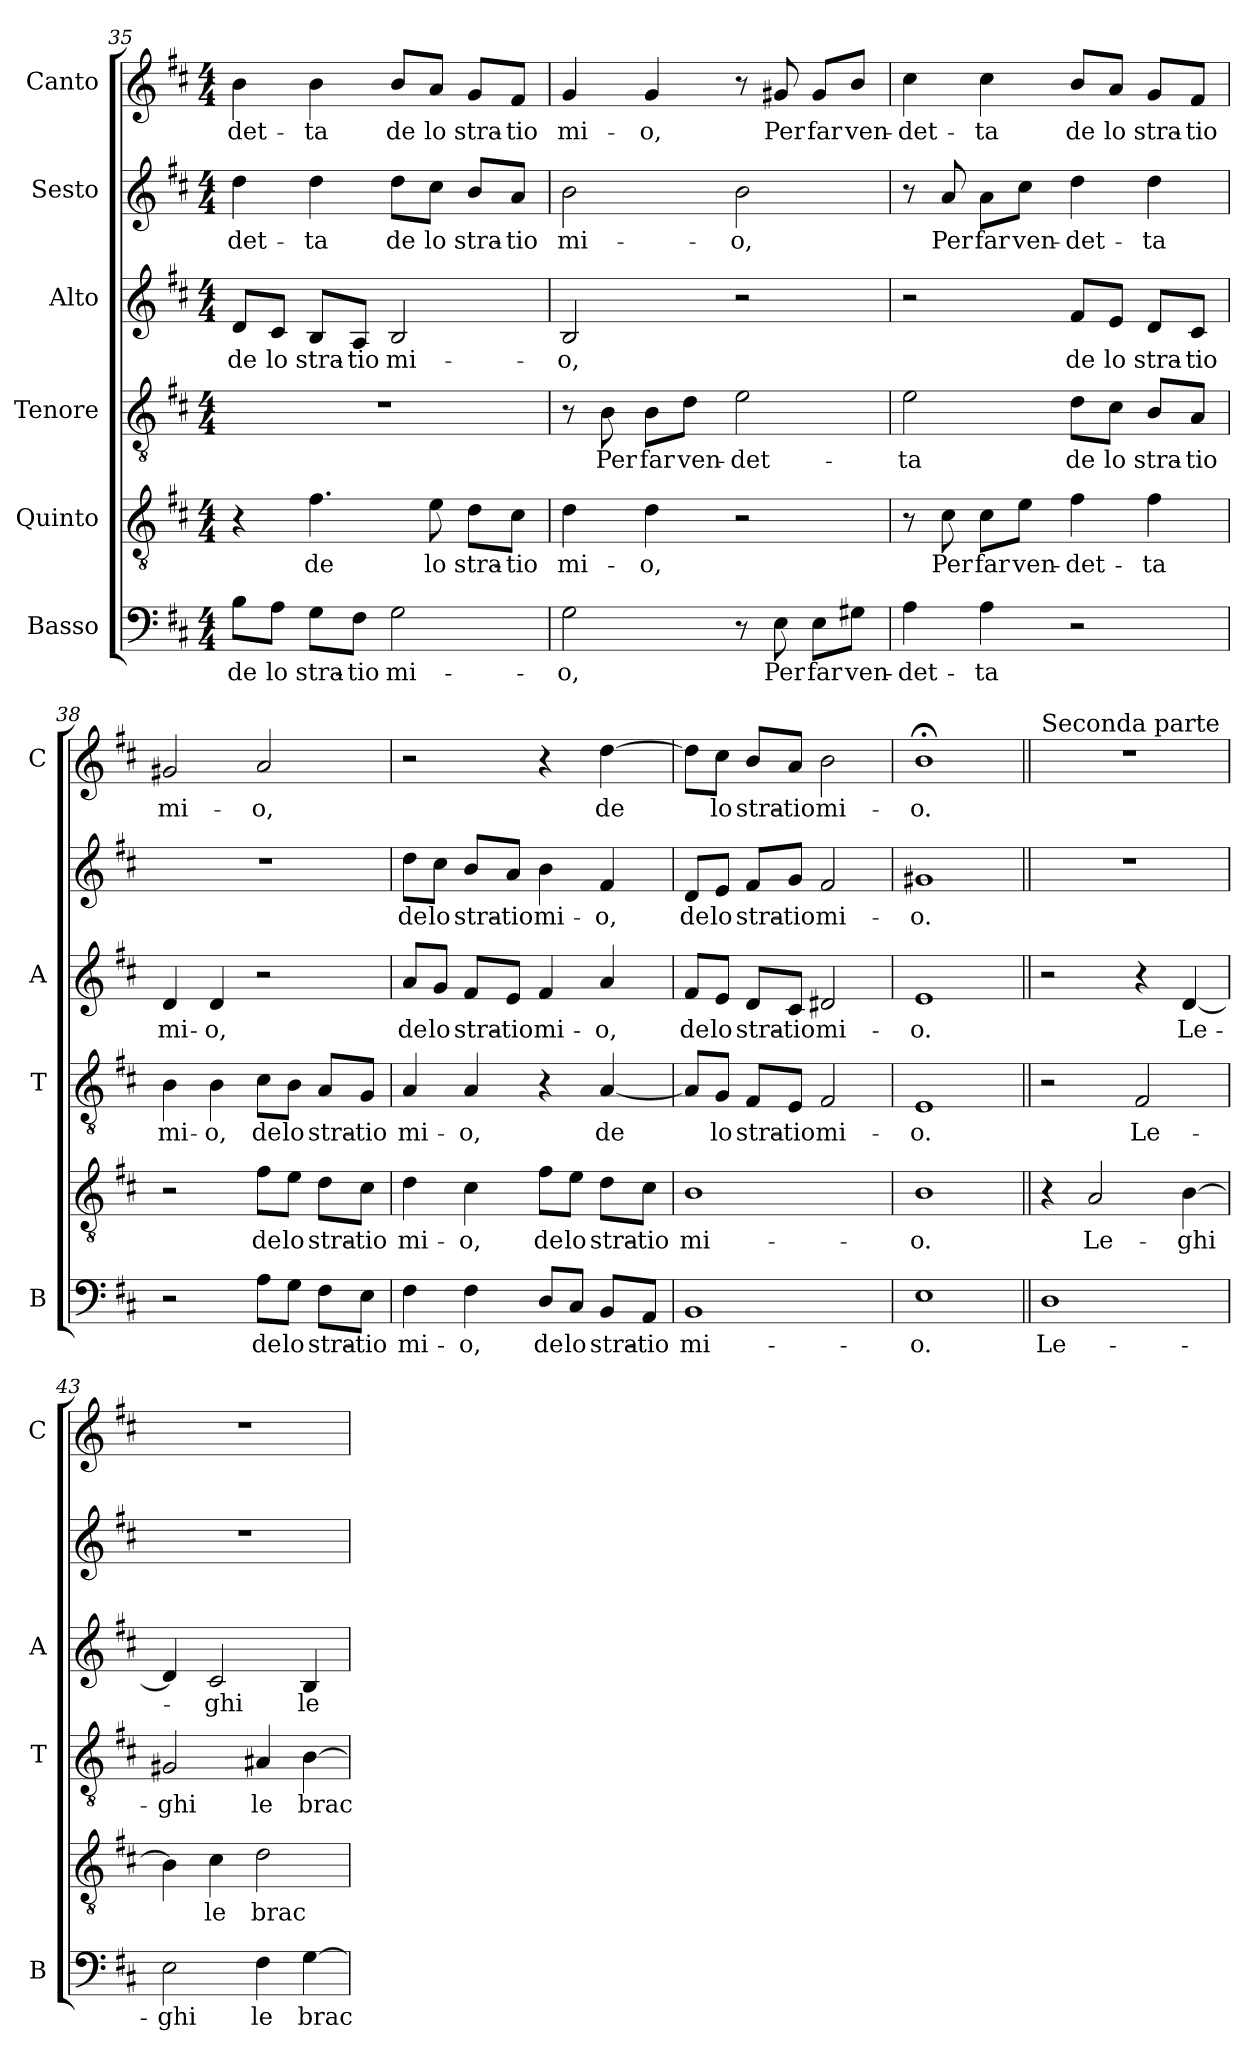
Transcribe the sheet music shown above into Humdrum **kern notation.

**kern	**text	**kern	**text	**kern	**text	**kern	**text	**kern	**text	**kern	**text
*part6	*part6	*part5	*part5	*part4	*part4	*part3	*part3	*part2	*part2	*part1	*part1
*staff6	*staff6	*staff5	*staff5	*staff4	*staff4	*staff3	*staff3	*staff2	*staff2	*staff1	*staff1
*I"Basso	*	*I"Quinto	*	*I"Tenore	*	*I"Alto	*	*I"Sesto	*	*I"Canto	*
*I'B	*	*	*	*I'T	*	*I'A	*	*	*	*I'C	*
*clefF4	*	*clefGv2	*	*clefGv2	*	*clefG2	*	*clefG2	*	*clefG2	*
*k[f#c#]	*	*k[f#c#]	*	*k[f#c#]	*	*k[f#c#]	*	*k[f#c#]	*	*k[f#c#]	*
*D:	*	*D:	*	*D:	*	*D:	*	*D:	*	*D:	*
*M4/4	*	*M4/4	*	*M4/4	*	*M4/4	*	*M4/4	*	*M4/4	*
=35	=35	=35	=35	=35	=35	=35	=35	=35	=35	=35	=35
!	!LO:LY:b	!	!	!	!	!	!LO:LY:b	!	!LO:LY:b	!	!LO:LY:b
8B\L	de	4r	.	1r	.	8d/L	de	4dd\	-det-	4b\	-det-
!	!LO:LY:b	!	!	!	!	!	!LO:LY:b	!	!	!	!
8A\J	lo	.	.	.	.	8c#/J	lo	.	.	.	.
!	!LO:LY:b	!	!LO:LY:b	!	!	!	!LO:LY:b	!	!LO:LY:b	!	!LO:LY:b
8G\L	stra-	4.f#\	de	.	.	8B/L	stra-	4dd\	-ta	4b\	-ta
!	!LO:LY:b	!	!	!	!	!	!LO:LY:b	!	!	!	!
8F#\J	-tio	.	.	.	.	8A/J	-tio	.	.	.	.
!	!LO:LY:b	!	!	!	!	!	!LO:LY:b	!	!LO:LY:b	!	!LO:LY:b
2G\	mi-	.	.	.	.	2B/	mi-	8dd\L	de	8b/L	de
!	!	!	!LO:LY:b	!	!	!	!	!	!LO:LY:b	!	!LO:LY:b
.	.	8e\	lo	.	.	.	.	8cc#\J	lo	8a/J	lo
!	!	!	!LO:LY:b	!	!	!	!	!	!LO:LY:b	!	!LO:LY:b
.	.	8d\L	stra-	.	.	.	.	8b/L	stra-	8g/L	stra-
!	!	!	!LO:LY:b	!	!	!	!	!	!LO:LY:b	!	!LO:LY:b
.	.	8c#\J	-tio	.	.	.	.	8a/J	-tio	8f#/J	-tio
!!LO:PB:g=z
=36	=36	=36	=36	=36	=36	=36	=36	=36	=36	=36	=36
!	!LO:LY:b	!	!LO:LY:b	!	!	!	!LO:LY:b	!	!LO:LY:b	!	!LO:LY:b
2G\	-o,	4d\	mi-	8r	.	2B/	-o,	2b\	mi-	4g/	mi-
!	!	!	!	!	!LO:LY:b	!	!	!	!	!	!
.	.	.	.	8B\	Per	.	.	.	.	.	.
!	!	!	!LO:LY:b	!	!LO:LY:b	!	!	!	!	!	!LO:LY:b
.	.	4d\	-o,	8B\L	far	.	.	.	.	4g/	-o,
!	!	!	!	!	!LO:LY:b	!	!	!	!	!	!
.	.	.	.	8d\J	ven-	.	.	.	.	.	.
!	!	!	!	!	!LO:LY:b	!	!	!	!LO:LY:b	!	!
8r	.	2r	.	2e\	-det-	2r	.	2b\	-o,	8r	.
!	!LO:LY:b	!	!	!	!	!	!	!	!	!	!LO:LY:b
8E\	Per	.	.	.	.	.	.	.	.	8g#X/	Per
!	!LO:LY:b	!	!	!	!	!	!	!	!	!	!LO:LY:b
8E\L	far	.	.	.	.	.	.	.	.	8g#/L	far
!	!LO:LY:b	!	!	!	!	!	!	!	!	!	!LO:LY:b
8G#X\J	ven-	.	.	.	.	.	.	.	.	8b/J	ven-
=37	=37	=37	=37	=37	=37	=37	=37	=37	=37	=37	=37
!	!LO:LY:b	!	!	!	!LO:LY:b	!	!	!	!	!	!LO:LY:b
4A\	-det-	8r	.	2e\	-ta	2r	.	8r	.	4cc#\	-det-
!	!	!	!LO:LY:b	!	!	!	!	!	!LO:LY:b	!	!
.	.	8c#\	Per	.	.	.	.	8a/	Per	.	.
!	!LO:LY:b	!	!LO:LY:b	!	!	!	!	!	!LO:LY:b	!	!LO:LY:b
4A\	-ta	8c#\L	far	.	.	.	.	8a\L	far	4cc#\	-ta
!	!	!	!LO:LY:b	!	!	!	!	!	!LO:LY:b	!	!
.	.	8e\J	ven-	.	.	.	.	8cc#\J	ven-	.	.
!	!	!	!LO:LY:b	!	!LO:LY:b	!	!LO:LY:b	!	!LO:LY:b	!	!LO:LY:b
2r	.	4f#\	-det-	8d\L	de	8f#/L	de	4dd\	-det-	8b/L	de
!	!	!	!	!	!LO:LY:b	!	!LO:LY:b	!	!	!	!LO:LY:b
.	.	.	.	8c#\J	lo	8e/J	lo	.	.	8a/J	lo
!	!	!	!LO:LY:b	!	!LO:LY:b	!	!LO:LY:b	!	!LO:LY:b	!	!LO:LY:b
.	.	4f#\	-ta	8B/L	stra-	8d/L	stra-	4dd\	-ta	8g/L	stra-
!	!	!	!	!	!LO:LY:b	!	!LO:LY:b	!	!	!	!LO:LY:b
.	.	.	.	8A/J	-tio	8c#/J	-tio	.	.	8f#/J	-tio
=38	=38	=38	=38	=38	=38	=38	=38	=38	=38	=38	=38
!	!	!	!	!	!LO:LY:b	!	!LO:LY:b	!	!	!	!LO:LY:b
2r	.	2r	.	4B\	mi-	4d/	mi-	1r	.	2g#X/	mi-
!	!	!	!	!	!LO:LY:b	!	!LO:LY:b	!	!	!	!
.	.	.	.	4B\	-o,	4d/	-o,	.	.	.	.
!	!LO:LY:b	!	!LO:LY:b	!	!LO:LY:b	!	!	!	!	!	!LO:LY:b
8A\L	de	8f#\L	de	8c#\L	de	2r	.	.	.	2a/	-o,
!	!LO:LY:b	!	!LO:LY:b	!	!LO:LY:b	!	!	!	!	!	!
8G\J	lo	8e\J	lo	8B\J	lo	.	.	.	.	.	.
!	!LO:LY:b	!	!LO:LY:b	!	!LO:LY:b	!	!	!	!	!	!
8F#\L	stra-	8d\L	stra-	8A/L	stra-	.	.	.	.	.	.
!	!LO:LY:b	!	!LO:LY:b	!	!LO:LY:b	!	!	!	!	!	!
8E\J	-tio	8c#\J	-tio	8G/J	-tio	.	.	.	.	.	.
=39	=39	=39	=39	=39	=39	=39	=39	=39	=39	=39	=39
!	!LO:LY:b	!	!LO:LY:b	!	!LO:LY:b	!	!LO:LY:b	!	!LO:LY:b	!	!
4F#\	mi-	4d\	mi-	4A/	mi-	8a/L	de	8dd\L	de	2r	.
!	!	!	!	!	!	!	!LO:LY:b	!	!LO:LY:b	!	!
.	.	.	.	.	.	8g/J	lo	8cc#\J	lo	.	.
!	!LO:LY:b	!	!LO:LY:b	!	!LO:LY:b	!	!LO:LY:b	!	!LO:LY:b	!	!
4F#\	-o,	4c#\	-o,	4A/	-o,	8f#/L	stra-	8b/L	stra-	.	.
!	!	!	!	!	!	!	!LO:LY:b	!	!LO:LY:b	!	!
.	.	.	.	.	.	8e/J	-tio	8a/J	-tio	.	.
!	!LO:LY:b	!	!LO:LY:b	!	!	!	!LO:LY:b	!	!LO:LY:b	!	!
8D/L	de	8f#\L	de	4r	.	4f#/	mi-	4b\	mi-	4r	.
!	!LO:LY:b	!	!LO:LY:b	!	!	!	!	!	!	!	!
8C#/J	lo	8e\J	lo	.	.	.	.	.	.	.	.
!	!LO:LY:b	!	!LO:LY:b	!	!LO:LY:b	!	!LO:LY:b	!	!LO:LY:b	!	!LO:LY:b
8BB/L	stra-	8d\L	stra-	[4A/	de	4a/	-o,	4f#/	-o,	[4dd\	de
!	!LO:LY:b	!	!LO:LY:b	!	!	!	!	!	!	!	!
8AA/J	-tio	8c#\J	-tio	.	.	.	.	.	.	.	.
=40	=40	=40	=40	=40	=40	=40	=40	=40	=40	=40	=40
!	!LO:LY:b	!	!LO:LY:b	!	!	!	!LO:LY:b	!	!LO:LY:b	!	!
1BB	mi-	1B	mi-	8A/L]	.	8f#/L	de	8d/L	de	8dd\L]	.
!	!	!	!	!	!LO:LY:b	!	!LO:LY:b	!	!LO:LY:b	!	!LO:LY:b
.	.	.	.	8G/J	lo	8e/J	lo	8e/J	lo	8cc#\J	lo
!	!	!	!	!	!LO:LY:b	!	!LO:LY:b	!	!LO:LY:b	!	!LO:LY:b
.	.	.	.	8F#/L	stra-	8d/L	stra-	8f#/L	stra-	8b/L	stra-
!	!	!	!	!	!LO:LY:b	!	!LO:LY:b	!	!LO:LY:b	!	!LO:LY:b
.	.	.	.	8E/J	-tio	8c#/J	-tio	8g/J	-tio	8a/J	-tio
!	!	!	!	!	!LO:LY:b	!	!LO:LY:b	!	!LO:LY:b	!	!LO:LY:b
.	.	.	.	2F#/	mi-	2d#X/	mi-	2f#/	mi-	2b\	mi-
=41	=41	=41	=41	=41	=41	=41	=41	=41	=41	=41	=41
!	!LO:LY:b	!	!LO:LY:b	!	!LO:LY:b	!	!LO:LY:b	!	!LO:LY:b	!	!LO:LY:b
1E	-o.	1B	-o.	1E	-o.	1e	-o.	1g#X	-o.	1b;<	-o.
!!LO:LB:g=z
=42||	=42||	=42||	=42||	=42||	=42||	=42||	=42||	=42||	=42||	=42||	=42||
!	!	!	!	!	!	!	!	!	!	!LO:TX:a:t=Seconda parte	!
!	!LO:LY:b	!	!	!	!	!	!	!	!	!	!
1D	Le-	4r	.	2r	.	2r	.	1r	.	1r	.
!	!	!	!LO:LY:b	!	!	!	!	!	!	!	!
.	.	2A/	Le-	.	.	.	.	.	.	.	.
!	!	!	!	!	!LO:LY:b	!	!	!	!	!	!
.	.	.	.	2F#/	Le-	4r	.	.	.	.	.
!	!	!	!LO:LY:b	!	!	!	!LO:LY:b	!	!	!	!
.	.	[4B\	-ghi	.	.	[4d/	Le-	.	.	.	.
=43	=43	=43	=43	=43	=43	=43	=43	=43	=43	=43	=43
!	!LO:LY:b	!	!	!	!LO:LY:b	!	!	!	!	!	!
2E\	-ghi	4B\]	.	2G#X/	-ghi	4d/]	.	1r	.	1r	.
!	!	!	!LO:LY:b	!	!	!	!LO:LY:b	!	!	!	!
.	.	4c#\	le	.	.	2c#/	-ghi	.	.	.	.
!	!LO:LY:b	!	!LO:LY:b	!	!LO:LY:b	!	!	!	!	!	!
4F#\	le	2d\	brac-	4A#X/	le	.	.	.	.	.	.
!	!LO:LY:b	!	!	!	!LO:LY:b	!	!LO:LY:b	!	!	!	!
[4G\	brac-	.	.	[4B\	brac-	4B/	le	.	.	.	.
=	=	=	=	=	=	=	=	=	=	=	=
*-	*-	*-	*-	*-	*-	*-	*-	*-	*-	*-	*-
